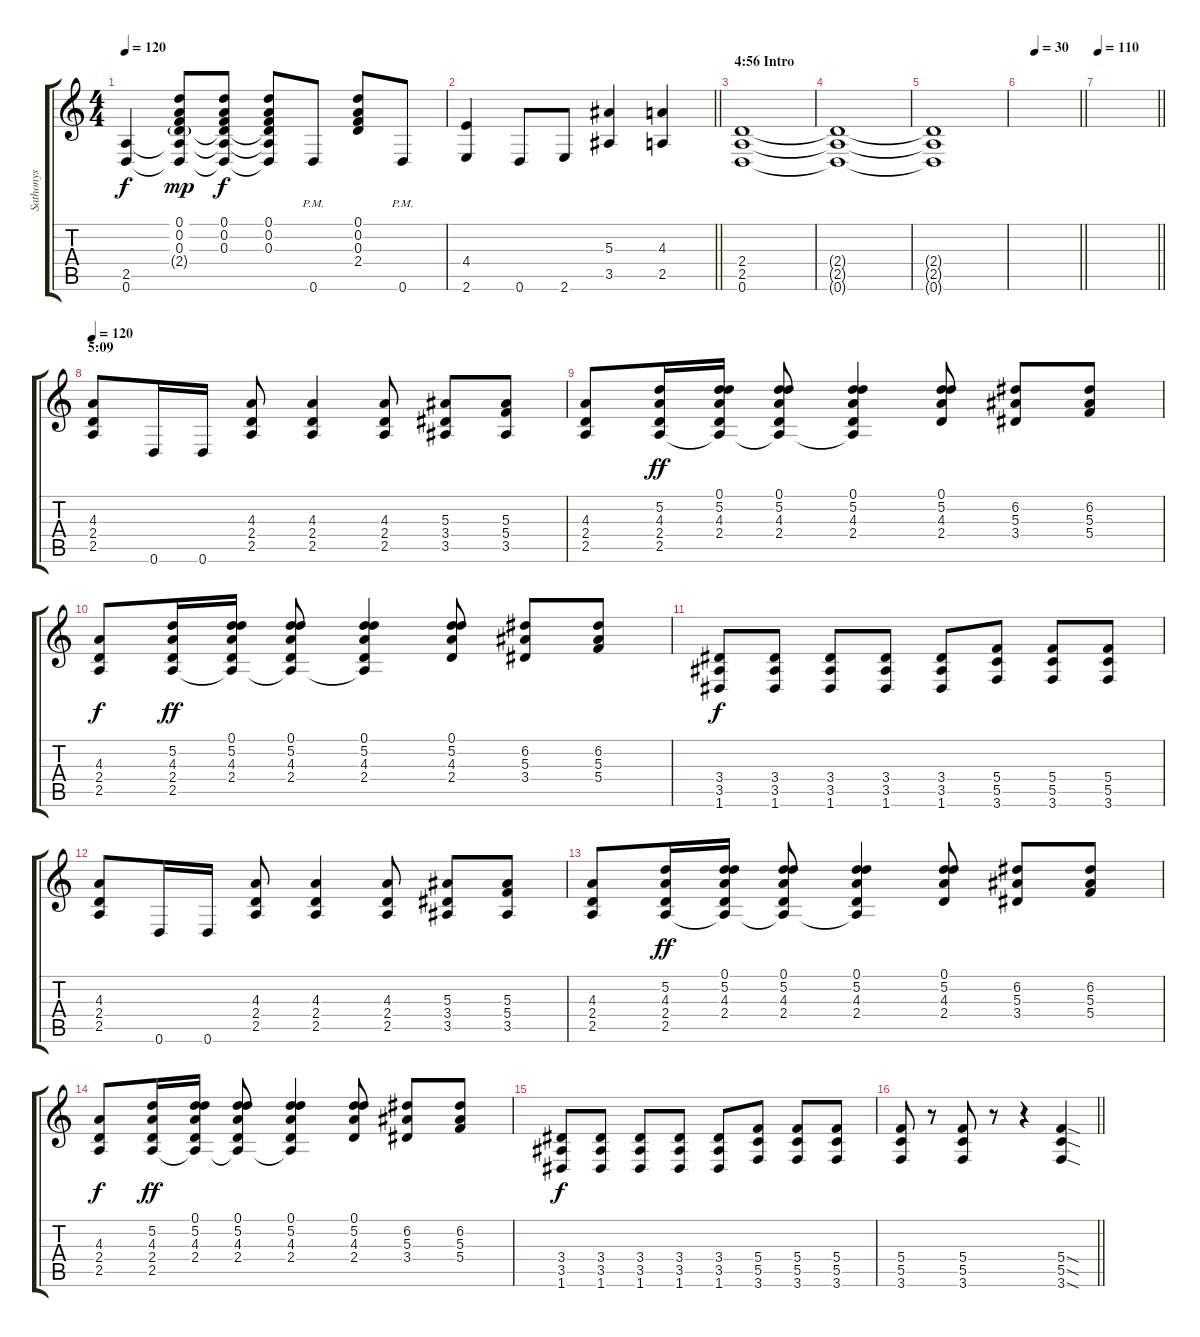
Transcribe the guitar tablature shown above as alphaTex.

\track ("Sathonys" "Sathonys") {instrument distortionguitar}
\staff {score tabs}
\tuning (D4 A3 F3 C3 G2 D2) {hide}
\ts (4 4)
\tempo 120
\clef g2
\ks c
(2.5 0.6).4{dy f} (0.1 0.2 0.3 2.4{g} 2.5{t} 0.6{t}).8{dy mp} (0.1 0.2 0.3 2.4{t} 2.5{t} 0.6{t}).8{dy f} (0.1 0.2 0.3 2.4{t} 2.5{t} 0.6{t}).8 0.6{pm}.8 (0.1 0.2 0.3 2.4).8 0.6{pm}.8 |
\barLineRight lightlight
(4.4 2.6).4 0.6.8 2.6.8 (5.3 3.5).4 (4.3 2.5).4 |
\section ("" "4:56 Intro")
(2.4 2.5 0.6).1 |
(2.4{t} 2.5{t} 0.6{t}).1{volume 0} |
(2.4{t} 2.5{t} 0.6{t}).1 |
\tempo (30 0.25)
\barLineRight lightlight
|
\tempo 110
\barLineRight lightlight
|
\section ("" "5:09")
\tempo 120
(4.3 2.4 2.5).8{volume 13} 0.6.16 0.6.16 (4.3 2.4 2.5).8 (4.3 2.4 2.5).4 (4.3 2.4 2.5).8 (5.3 3.4 3.5).8 (5.3 5.4 3.5).8 |
(4.3 2.4 2.5).8 (5.2 4.3 2.4 2.5).16{dy ff} (0.1 5.2 4.3 2.4 2.5{t}).16 (0.1 5.2 4.3 2.4 2.5{t}).8 (0.1 5.2 4.3 2.4 2.5{t}).4 (0.1 5.2 4.3 2.4).8 (6.2 5.3 3.4).8 (6.2 5.3 5.4).8 |
(4.3 2.4 2.5).8{dy f} (5.2 4.3 2.4 2.5).16{dy ff} (0.1 5.2 4.3 2.4 2.5{t}).16 (0.1 5.2 4.3 2.4 2.5{t}).8 (0.1 5.2 4.3 2.4 2.5{t}).4 (0.1 5.2 4.3 2.4).8 (6.2 5.3 3.4).8 (6.2 5.3 5.4).8 |
(3.4 3.5 1.6).8{dy f} (3.4 3.5 1.6).8 (3.4 3.5 1.6).8 (3.4 3.5 1.6).8 (3.4 3.5 1.6).8 (5.4 5.5 3.6).8 (5.4 5.5 3.6).8 (5.4 5.5 3.6).8 |
(4.3 2.4 2.5).8 0.6.16 0.6.16 (4.3 2.4 2.5).8 (4.3 2.4 2.5).4 (4.3 2.4 2.5).8 (5.3 3.4 3.5).8 (5.3 5.4 3.5).8 |
(4.3 2.4 2.5).8 (5.2 4.3 2.4 2.5).16{dy ff} (0.1 5.2 4.3 2.4 2.5{t}).16 (0.1 5.2 4.3 2.4 2.5{t}).8 (0.1 5.2 4.3 2.4 2.5{t}).4 (0.1 5.2 4.3 2.4).8 (6.2 5.3 3.4).8 (6.2 5.3 5.4).8 |
(4.3 2.4 2.5).8{dy f} (5.2 4.3 2.4 2.5).16{dy ff} (0.1 5.2 4.3 2.4 2.5{t}).16 (0.1 5.2 4.3 2.4 2.5{t}).8 (0.1 5.2 4.3 2.4 2.5{t}).4 (0.1 5.2 4.3 2.4).8 (6.2 5.3 3.4).8 (6.2 5.3 5.4).8 |
(3.4 3.5 1.6).8{dy f} (3.4 3.5 1.6).8 (3.4 3.5 1.6).8 (3.4 3.5 1.6).8 (3.4 3.5 1.6).8 (5.4 5.5 3.6).8 (5.4 5.5 3.6).8 (5.4 5.5 3.6).8 |
\barLineRight lightlight
(5.4 5.5 3.6).8 r.8 (5.4 5.5 3.6).8 r.8 r.4 (5.4{sod} 5.5{sod} 3.6{sod}).4
